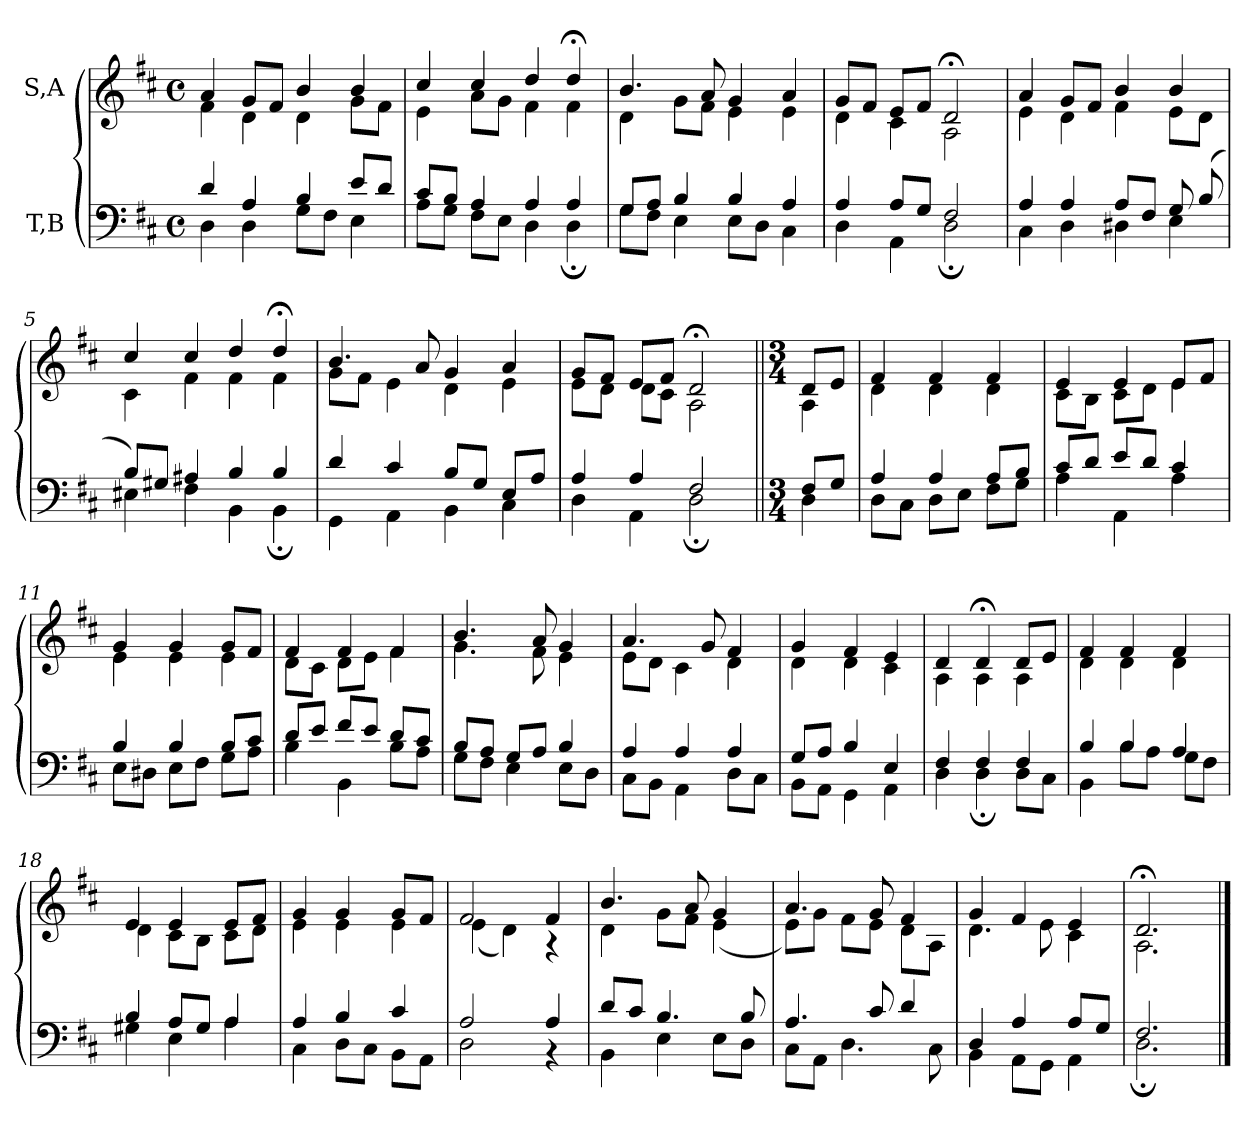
**kern	**kern
*part2	*part1
*staff2	*staff1
*I"T,B	*I"S,A
*clefF4	*clefG2
*k[f#c#]	*k[f#c#]
*M4/4	*M4/4
*met(c)	*met(c)
=	=
*^	*^
4d	4D	4a	4f#
4A	4D	8gL	4d
.	.	8f#J	.
4B	8GL	4b	4d
.	8F#J	.	.
8eL	4E	4b	8gL
8dJ	.	.	8f#J
=1	=1	=1	=1
8c#L	8AL	4cc#	4e
8BJ	8GJ	.	.
4A	8F#L	4cc#	8aL
.	8EJ	.	8gJ
4A	4D	4dd	4f#
4A	4D;	4dd;<	4f#
=2	=2	=2	=2
8GL	8GL	4.b	4d
8AJ	8F#J	.	.
4B	4E	.	8gL
.	.	8a	8f#J
4B	8EL	4g	4e
.	8DJ	.	.
4A	4C#	4a	4e
=3	=3	=3	=3
4A	4D	8gL	4d
.	.	8f#J	.
8AL	4AA	8eL	4c#
8GJ	.	8f#J	.
2F#	2D;	2d;<	2A
=4	=4	=4	=4
4A	4C#	4a	4e
4A	4D	8gL	4d
.	.	8f#J	.
8AL	4D#X	4b	4f#
8F#J	.	.	.
8G	4E	4b	8eL
(>8B	.	.	8dJ
=5	=5	=5	=5
8BL)	4E#X	4cc#	4c#
8G#XJ	.	.	.
4A#X	4F#	4cc#	4f#
4B	4BB	4dd	4f#
4B	4BB;	4dd;<	4f#
=6	=6	=6	=6
4d	4GG	4.b	8gL
.	.	.	8f#J
4c#	4AA	.	4e
.	.	8a	.
8BL	4BB	4g	4d
8GJ	.	.	.
8EL	4C#	4a	4e
8AJ	.	.	.
=7	=7	=7	=7
4A	4D	8gL	8eL
.	.	8f#J	8dJ
4A	4AA	8eL	8dL
.	.	8f#J	8c#J
2F#	2D;	2d;<	2A
=8||	=8||	=8||	=8||
*M3/4	*	*M3/4	*
8F#L	4D	8dL	4A
8GJ	.	8eJ	.
=9	=9	=9	=9
4A	8DL	4f#	4d
.	8C#J	.	.
4A	8DL	4f#	4d
.	8EJ	.	.
8AL	8F#L	4f#	4d
8BJ	8GJ	.	.
=10	=10	=10	=10
8c#L	4A	4e	8c#L
8dJ	.	.	8BJ
8eL	4AA	4e	8c#L
8dJ	.	.	8dJ
4c#	4A	8eL	4e
.	.	8f#J	.
=11	=11	=11	=11
4B	8EL	4g	4e
.	8D#XJ	.	.
4B	8EL	4g	4e
.	8F#J	.	.
8BL	8GL	8gL	4e
8c#J	8AJ	8f#J	.
=12	=12	=12	=12
8dL	4B	4f#	8dL
8eJ	.	.	8c#J
8f#L	4BB	4f#	8dL
8eJ	.	.	8eJ
8dL	8BL	4f#	4f#
8c#J	8AJ	.	.
=13	=13	=13	=13
8BL	8GL	4.b	4.g
8AJ	8F#J	.	.
8GL	4E	.	.
8AJ	.	8a	8f#
4B	8EL	4g	4e
.	8DJ	.	.
=14	=14	=14	=14
4A	8C#L	4.a	8eL
.	8BBJ	.	8dJ
4A	4AA	.	4c#
.	.	8g	.
4A	8DL	4f#	4d
.	8C#J	.	.
=15	=15	=15	=15
8GL	8BBL	4g	4d
8AJ	8AAJ	.	.
4B	4GG	4f#	4d
4E	4AA	4e	4c#
=16	=16	=16	=16
4F#	4D	4d	4A
4F#	4D;	4d;<	4A
4F#	8DL	8dL	4A
.	8C#J	8eJ	.
=17	=17	=17	=17
4B	4BB	4f#	4d
4B	8BL	4f#	4d
.	8AJ	.	.
4A	8GL	4f#	4d
.	8F#J	.	.
=18	=18	=18	=18
4B	4G#X	4e	4d
8AL	4E	4e	8c#L
8G#J	.	.	8BJ
4A	4A	8eL	8c#L
.	.	8f#J	8dJ
=19	=19	=19	=19
4A	4C#	4g	4e
4B	8DL	4g	4e
.	8C#J	.	.
4c#	8BBL	8gL	4e
.	8AAJ	8f#J	.
=20	=20	=20	=20
2A	2D	2f#	(<4e
.	.	.	4d)
4A	4r	4f#	4r
=21	=21	=21	=21
8dL	4BB	4.b	4d
8c#J	.	.	.
4.B	4E	.	8gL
.	.	8a	8f#J
.	8EL	4g	(<4e
8B	8DJ	.	.
=22	=22	=22	=22
4.A	8C#L	4.a	8eL)
.	8AAJ	.	8gJ
.	4.D	.	8f#L
8c#	.	8g	8eJ
4d	.	4f#	8dL
.	8C#	.	8AJ
=23	=23	=23	=23
4D	4BB	4g	4.d
4A	8AAL	4f#	.
.	8GGJ	.	8e
8AL	4AA	4e	4c#
8GJ	.	.	.
=24	=24	=24	=24
2.F#	2.D;	2.d;<	2.A
*v	*v	*	*
*	*v	*v
==	==
*-	*-
